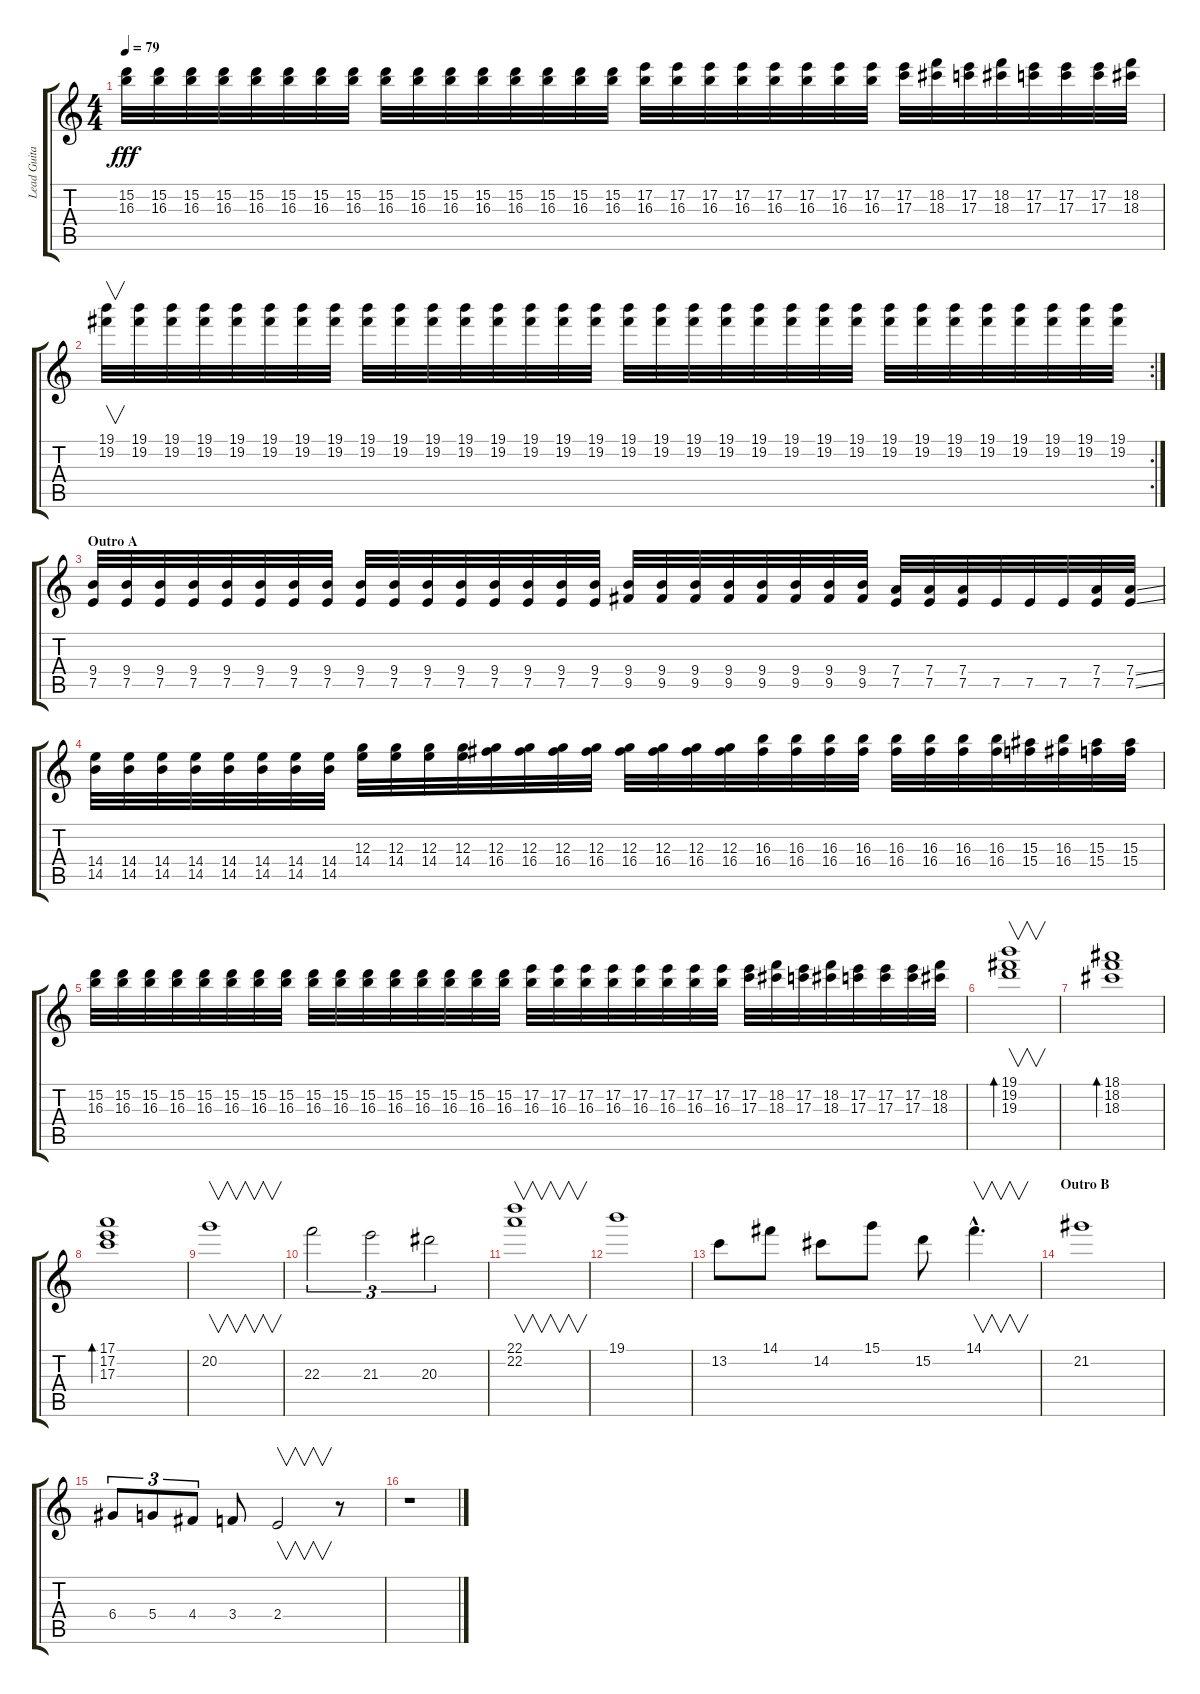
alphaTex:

\track ("Lead Guitar" "Lead Guita") {instrument electricguitarjazz}
\staff {score tabs}
\tuning (E4 B3 G3 D3 A2 E2) {hide}
\ts (4 4)
\tempo 79
\clef g2
\ks c
(15.2 16.3).32{dy fff} (15.2 16.3).32 (15.2 16.3).32 (15.2 16.3).32 (15.2 16.3).32 (15.2 16.3).32 (15.2 16.3).32 (15.2 16.3).32 (15.2 16.3).32 (15.2 16.3).32 (15.2 16.3).32 (15.2 16.3).32 (15.2 16.3).32 (15.2 16.3).32 (15.2 16.3).32 (15.2 16.3).32 (17.2 16.3).32 (17.2 16.3).32 (17.2 16.3).32 (17.2 16.3).32 (17.2 16.3).32 (17.2 16.3).32 (17.2 16.3).32 (17.2 16.3).32 (17.2 17.3).32 (18.2 18.3).32 (17.2 17.3).32 (18.2 18.3).32 (17.2 17.3).32 (17.2 17.3).32 (17.2 17.3).32 (18.2 18.3).32 |
\rc 2
(19.1 19.2).32{v} (19.1 19.2).32 (19.1 19.2).32 (19.1 19.2).32 (19.1 19.2).32 (19.1 19.2).32 (19.1 19.2).32 (19.1 19.2).32 (19.1 19.2).32 (19.1 19.2).32 (19.1 19.2).32 (19.1 19.2).32 (19.1 19.2).32 (19.1 19.2).32 (19.1 19.2).32 (19.1 19.2).32 (19.1 19.2).32 (19.1 19.2).32 (19.1 19.2).32 (19.1 19.2).32 (19.1 19.2).32 (19.1 19.2).32 (19.1 19.2).32 (19.1 19.2).32 (19.1 19.2).32 (19.1 19.2).32 (19.1 19.2).32 (19.1 19.2).32 (19.1 19.2).32 (19.1 19.2).32 (19.1 19.2).32 (19.1 19.2).32 |
\section ("" "Outro A")
(9.4 7.5).32{instrument distortionguitar} (9.4 7.5).32 (9.4 7.5).32 (9.4 7.5).32 (9.4 7.5).32 (9.4 7.5).32 (9.4 7.5).32 (9.4 7.5).32 (9.4 7.5).32 (9.4 7.5).32 (9.4 7.5).32 (9.4 7.5).32 (9.4 7.5).32 (9.4 7.5).32 (9.4 7.5).32 (9.4 7.5).32 (9.4 9.5).32 (9.4 9.5).32 (9.4 9.5).32 (9.4 9.5).32 (9.4 9.5).32 (9.4 9.5).32 (9.4 9.5).32 (9.4 9.5).32 (7.4 7.5).32 (7.4 7.5).32 (7.4 7.5).32 7.5.32 7.5.32 7.5.32 (7.4 7.5).32 (7.4{ss} 7.5{ss}).32 |
(14.4 14.5).32 (14.4 14.5).32 (14.4 14.5).32 (14.4 14.5).32 (14.4 14.5).32 (14.4 14.5).32 (14.4 14.5).32 (14.4 14.5).32 (12.3 14.4).32 (12.3 14.4).32 (12.3 14.4).32 (12.3 14.4).32 (12.3 16.4).32 (12.3 16.4).32 (12.3 16.4).32 (12.3 16.4).32 (12.3 16.4).32 (12.3 16.4).32 (12.3 16.4).32 (12.3 16.4).32 (16.3 16.4).32 (16.3 16.4).32 (16.3 16.4).32 (16.3 16.4).32 (16.3 16.4).32 (16.3 16.4).32 (16.3 16.4).32 (16.3 16.4).32 (15.3 15.4).32 (16.3 16.4).32 (15.3 15.4).32 (15.3 15.4).32 |
(15.2 16.3).32 (15.2 16.3).32 (15.2 16.3).32 (15.2 16.3).32 (15.2 16.3).32 (15.2 16.3).32 (15.2 16.3).32 (15.2 16.3).32 (15.2 16.3).32 (15.2 16.3).32 (15.2 16.3).32 (15.2 16.3).32 (15.2 16.3).32 (15.2 16.3).32 (15.2 16.3).32 (15.2 16.3).32 (17.2 16.3).32 (17.2 16.3).32 (17.2 16.3).32 (17.2 16.3).32 (17.2 16.3).32 (17.2 16.3).32 (17.2 16.3).32 (17.2 16.3).32 (17.2 17.3).32 (18.2 18.3).32 (17.2 17.3).32 (18.2 18.3).32 (17.2 17.3).32 (17.2 17.3).32 (17.2 17.3).32 (18.2 18.3).32 |
(19.1 19.2 19.3).1{v bd 120} |
(18.1 18.2 18.3).1{bd 120} |
(17.1 17.2 17.3).1{bd 120} |
20.2.1{v} |
22.3.2{tu (3 2)} 21.3.2{tu (3 2)} 20.3.2{tu (3 2)} |
(22.1 22.2).1{v} |
19.1.1 |
13.2.8 14.1.8 14.2.8 15.1.8 15.2.8 14.1{hac}.4{v d} |
\section ("" "Outro B")
21.2.1 |
6.4.8{tu (3 2)} 5.4.8{tu (3 2)} 4.4.8{tu (3 2)} 3.4.8 2.4.2{v} r.8 |
r.1
